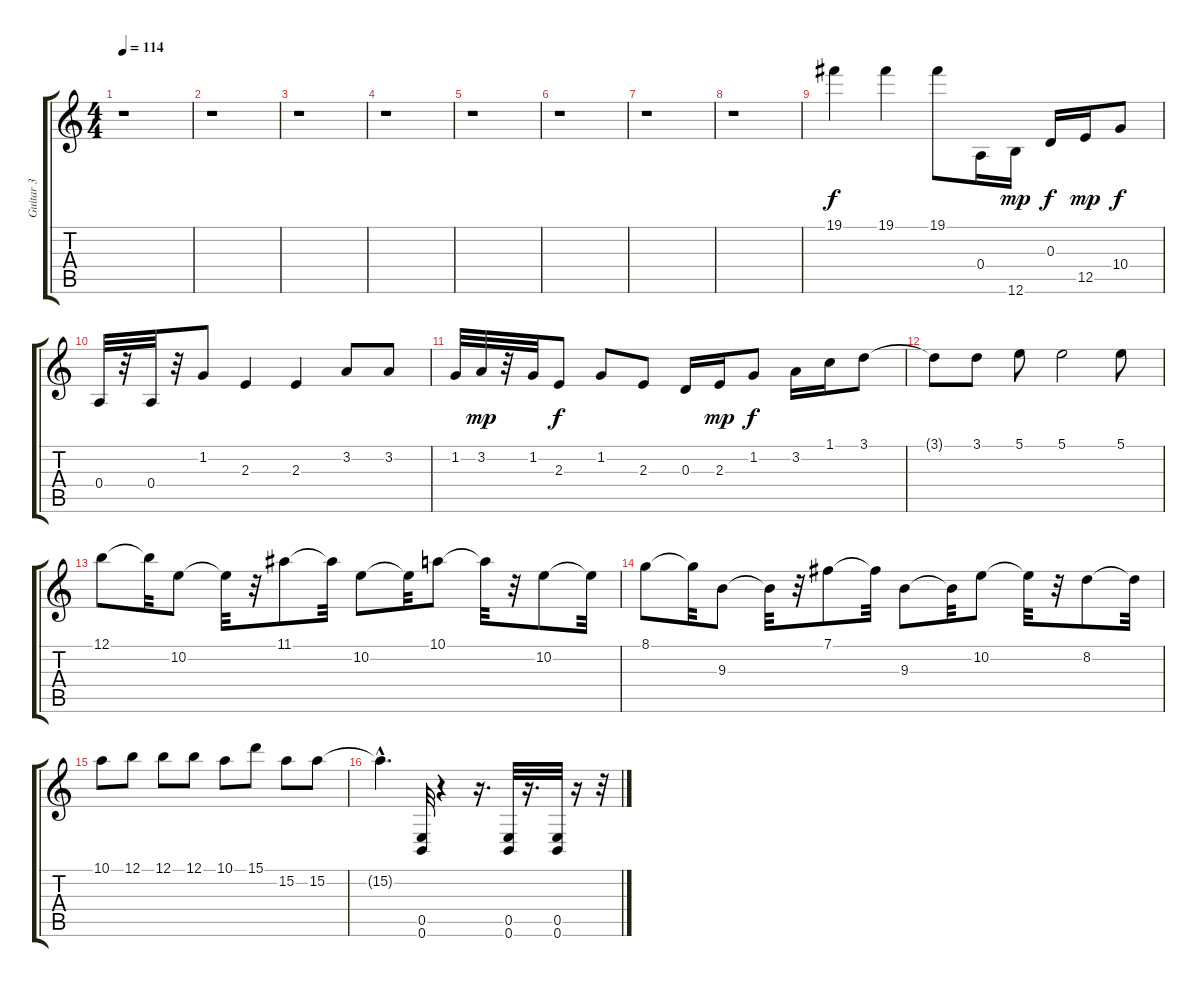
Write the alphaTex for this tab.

\track ("Guitar 3" "Guitar 3") {instrument overdrivenguitar}
\staff {score tabs}
\tuning (B3 Gb3 D3 A2 E2 B1) {hide}
\ts (4 4)
\tempo 114
\clef g2
\ks c
r.1{dy f} |
r.1 |
r.1 |
r.1 |
r.1 |
r.1 |
r.1 |
r.1 |
19.1.4 19.1.4 19.1.8 0.4.16 12.6.16{dy mp} 0.3.16{dy f} 12.5.16{dy mp} 10.4.8{dy f} |
0.4.32 r.32 0.4.32 r.32 1.2.8 2.3.4 2.3.4 3.2.8 3.2.8 |
1.2.32 3.2.32{dy mp} r.32 1.2.32 2.3.8{dy f} 1.2.8 2.3.8 0.3.16 2.3.16{dy mp} 1.2.8{dy f} 3.2.16 1.1.16 3.1.8 |
3.1{t}.8 3.1.8 5.1.8 5.1.2 5.1.8 |
12.1.8 12.1{t}.32 10.2.8 10.2{t}.32 r.32 11.1.8 11.1{t}.32 10.2.8 10.2{t}.32 10.1.8 10.1{t}.32 r.32 10.2.8 10.2{t}.32 |
8.1.8 8.1{t}.32 9.3.8 9.3{t}.32 r.32 7.1.8 7.1{t}.32 9.3.8 9.3{t}.32 10.2.8 10.2{t}.32 r.32 8.2.8 8.2{t}.32 |
10.1.8 12.1.8 12.1.8 12.1.8 10.1.8 15.1.8 15.2.8 15.2.8 |
15.2{hac t}.4{d} (0.5 0.6).32 r.4 r.16{d} (0.5 0.6).32 r.16{d} (0.5 0.6).32 r.16 r.32
